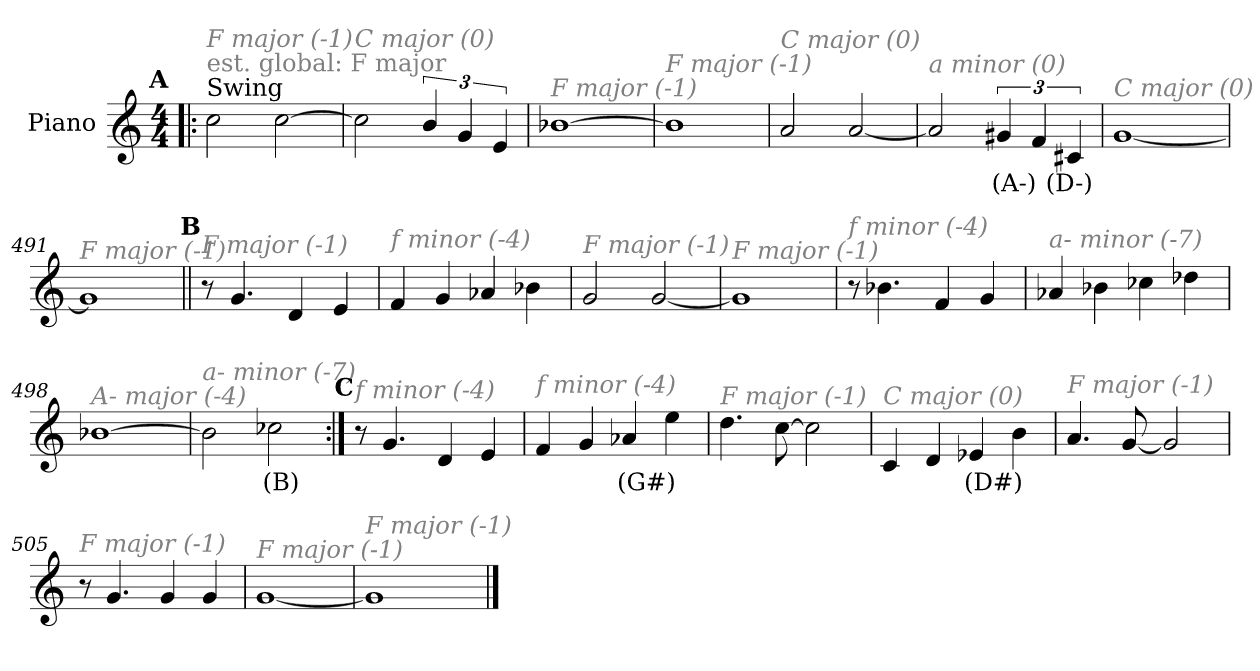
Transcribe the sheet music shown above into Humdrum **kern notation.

**kern	**text
*part1	*part1
*staff1	*staff1
*I"Piano	*
*I'Pno.	*
*clefG2	*
*k[]	*
*M4/4	*
*MM160	*
!!LO:REH:place=s1:a:enc=none:fs=14:t=A
=1!|:	=1!|:
!LO:TX:a:t=Swing	!
!LO:TX:a:color=#808080:t=est. global&colon; F major	!
!LO:TX:i:color=#808080:t=F major (-1)	!
2cc\	.
[2cc\	.
=485	=485
!LO:TX:i:color=#808080:t=C major (0)	!
2cc\]	.
6b/	.
6g/	.
6e/	.
=486	=486
!LO:TX:i:color=#808080:t=F major (-1)	!
[1b-X	.
=487	=487
!LO:TX:i:color=#808080:t=F major (-1)	!
1b-]	.
!!LO:LB:g=z
=488	=488
!LO:TX:i:color=#808080:t=C major (0)	!
2a/	.
[2a/	.
=489	=489
!LO:TX:i:color=#808080:t=a minor (0)	!
2a/]	.
6g#Xi/	(A-)
6f/	.
6c#Xi/	(D-)
=490	=490
!LO:TX:i:color=#808080:t=C major (0)	!
[1g	.
=491	=491
!LO:TX:i:color=#808080:t=F major (-1)	!
1g]	.
!!LO:LB:g=z
!!LO:REH:place=s1:a:enc=none:fs=14:t=B
=492||	=492||
!LO:TX:i:color=#808080:t=F major (-1)	!
8r	.
4.g/	.
4d/	.
4e/	.
=493	=493
!LO:TX:i:color=#808080:t=f minor (-4)	!
4f/	.
4g/	.
4a-X/	.
4b-X\	.
=494	=494
!LO:TX:i:color=#808080:t=F major (-1)	!
2g/	.
[2g/	.
=495	=495
!LO:TX:i:color=#808080:t=F major (-1)	!
1g]	.
!!LO:LB:g=z
=496	=496
!LO:TX:i:color=#808080:t=f minor (-4)	!
8r	.
4.b-X\	.
4f/	.
4g/	.
=497	=497
!LO:TX:i:color=#808080:t=a- minor (-7)	!
4a-X/	.
4b-X\	.
4cc-X\	.
4dd-X\	.
=498	=498
!LO:TX:i:color=#808080:t=A- major (-4)	!
[1b-X	.
=499	=499
!LO:TX:i:color=#808080:t=a- minor (-7)	!
2b-\]	.
2cc-Xi\	(B)
!!LO:LB:g=z
!!LO:REH:place=s1:a:enc=none:fs=14:t=C
=500:|!	=500:|!
!LO:TX:i:color=#808080:t=f minor (-4)	!
8r	.
4.g/	.
4d/	.
4e/	.
=501	=501
!LO:TX:i:color=#808080:t=f minor (-4)	!
4f/	.
4g/	.
4a-Xi/	(G#)
4ee\	.
=502	=502
!LO:TX:i:color=#808080:t=F major (-1)	!
4.dd\	.
[8cc\	.
2cc\]	.
=503	=503
!LO:TX:i:color=#808080:t=C major (0)	!
4c/	.
4d/	.
4e-Xi/	(D#)
4b\	.
!!LO:LB:g=z
=504	=504
!LO:TX:i:color=#808080:t=F major (-1)	!
4.a/	.
[8g/	.
2g/]	.
=505	=505
!LO:TX:i:color=#808080:t=F major (-1)	!
8r	.
4.g/	.
4g/	.
4g/	.
=506	=506
!LO:TX:i:color=#808080:t=F major (-1)	!
[1g	.
=507	=507
!LO:TX:i:color=#808080:t=F major (-1)	!
1g]	.
==	==
*-	*-
